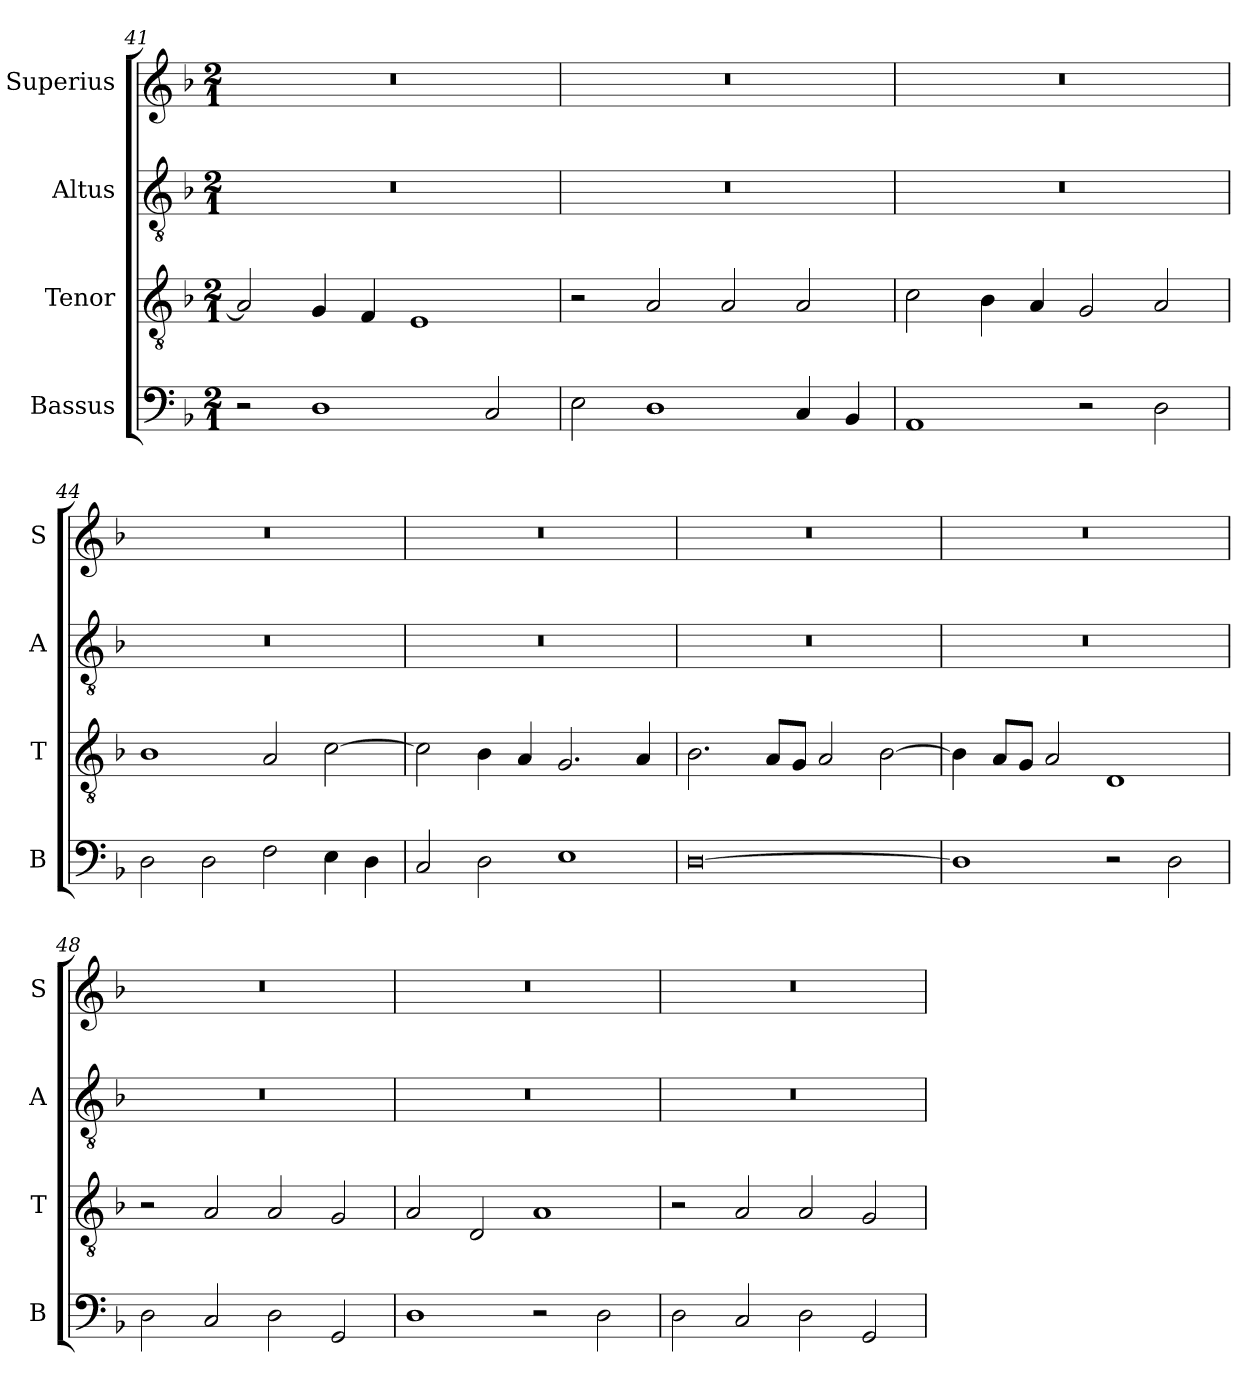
**kern	**kern	**kern	**kern
*part4	*part3	*part2	*part1
*staff4	*staff3	*staff2	*staff1
*I"Bassus	*I"Tenor	*I"Altus	*I"Superius
*I'B	*I'T	*I'A	*I'S
*clefF4	*clefGv2	*clefGv2	*clefG2
*k[b-]	*k[b-]	*k[b-]	*k[b-]
*M2/1	*M2/1	*M2/1	*M2/1
=41	=41	=41	=41
2r	2A/]	0r	0r
1D	4G/	.	.
.	4F/	.	.
.	1E	.	.
2C/	.	.	.
=42	=42	=42	=42
2E\	2r	0r	0r
1D	2A/	.	.
.	2A/	.	.
4C/	2A/	.	.
4BB-/	.	.	.
=43	=43	=43	=43
1AA	2c\	0r	0r
.	4B-\	.	.
.	4A/	.	.
2r	2G/	.	.
2D\	2A/	.	.
=44	=44	=44	=44
2D\	1B-	0r	0r
2D\	.	.	.
2F\	2A/	.	.
4E\	[2c\	.	.
4D\	.	.	.
=45	=45	=45	=45
2C/	2c\]	0r	0r
2D\	4B-\	.	.
.	4A/	.	.
1E	2.G/	.	.
.	4A/	.	.
=46	=46	=46	=46
[0D	2.B-\	0r	0r
.	8A/L	.	.
.	8G/J	.	.
.	2A/	.	.
.	[2B-\	.	.
=47	=47	=47	=47
1D]	4B-\]	0r	0r
.	8A/L	.	.
.	8G/J	.	.
.	2A/	.	.
2r	1D	.	.
2D\	.	.	.
=48	=48	=48	=48
2D\	2r	0r	0r
2C/	2A/	.	.
2D\	2A/	.	.
2GG/	2G/	.	.
=49	=49	=49	=49
1D	2A/	0r	0r
.	2D/	.	.
2r	1A	.	.
2D\	.	.	.
=50	=50	=50	=50
2D\	2r	0r	0r
2C/	2A/	.	.
2D\	2A/	.	.
2GG/	2G/	.	.
=	=	=	=
*-	*-	*-	*-
